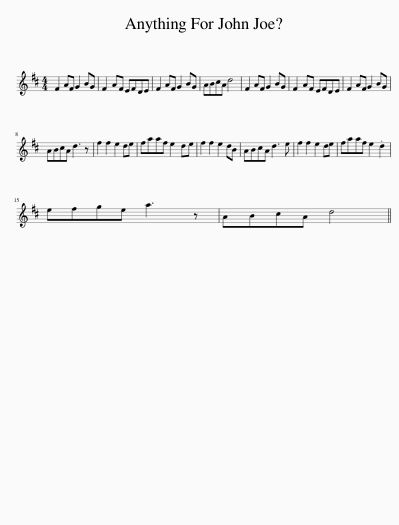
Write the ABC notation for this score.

X:1
L:1/8
M:4/4
I:linebreak $
K:D
V:1 treble
V:1
 F2 AF G2 BG | F2 AF EFDE | F2 AF G2 BG | ABcA d4 | F2 AF G2 BG | %5
 F2 AF EFDE | F2 AF G2 BG |$ ABcA d3 z | f2 f2 e2 de | faaf e2 de | %10
 f2 f2 e2 dB | ABcA d3 e | f2 f2 e2 de | faaf e2 .d2 |$ efge a3 z | %15
 ABcA d4 || %16
